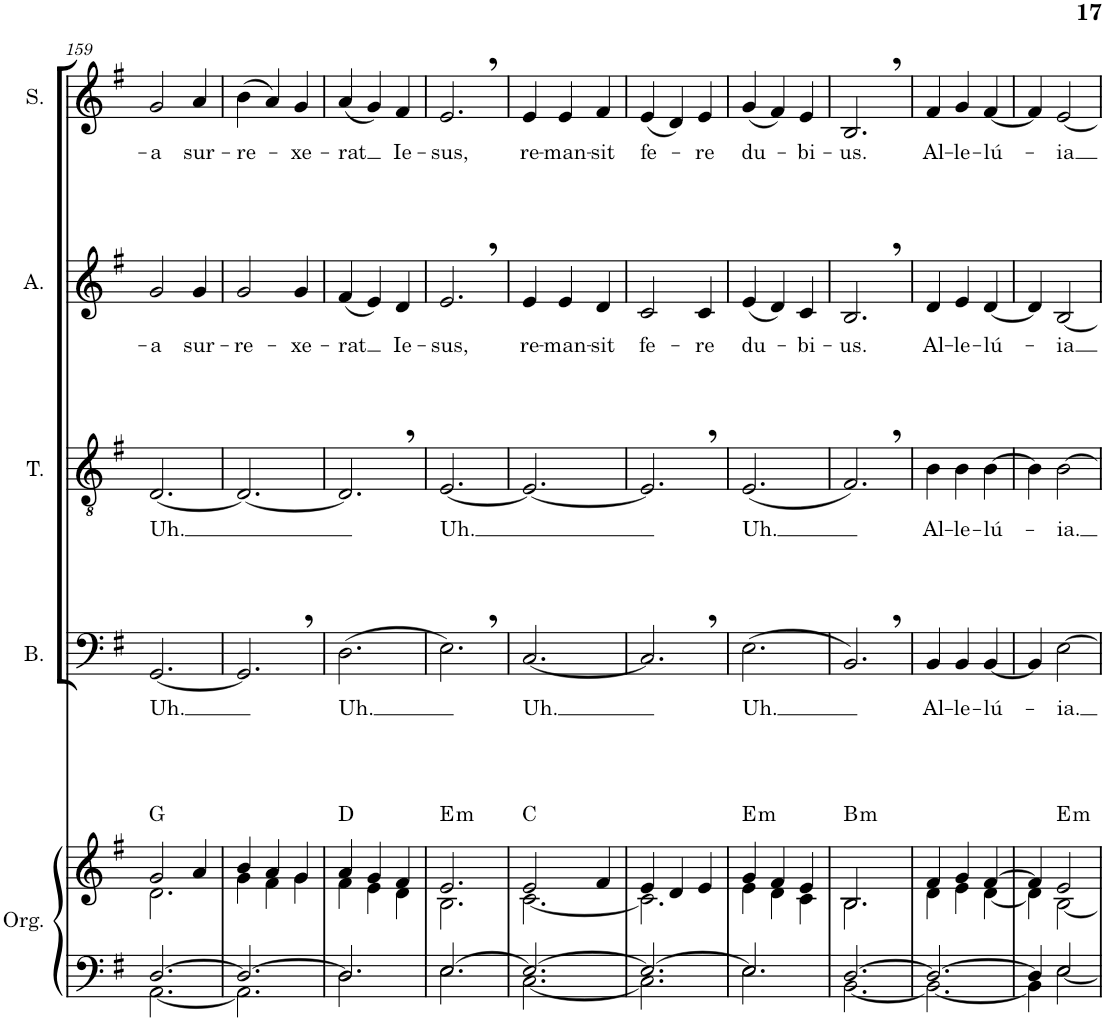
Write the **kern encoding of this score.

**kern	**kern	**harte	**kern	**text	**kern	**text	**kern	**text	**kern	**text
*part5	*part5	*part5	*part4	*part4	*part3	*part3	*part2	*part2	*part1	*part1
*staff6	*staff5	*	*staff4	*staff4	*staff3	*staff3	*staff2	*staff2	*staff1	*staff1
*I"Órgano	*	*	*I"Bajo	*	*I"Tenor	*	*I"Alto	*	*I"Soprano	*
*	*	*	*I'B.	*	*I'T.	*	*I'A.	*	*I'S.	*
!!LO:PB:g=z
*clefF4	*clefG2	*	*clefF4	*	*clefGv2	*	*clefG2	*	*clefG2	*
*k[f#]	*k[f#]	*	*k[f#]	*	*k[f#]	*	*k[f#]	*	*k[f#]	*
*M3/4	*M3/4	*	*M3/4	*	*M3/4	*	*M3/4	*	*M3/4	*
=159	=159	=159	=159	=159	=159	=159	=159	=159	=159	=159
*^	*^	*	*	*	*	*	*	*	*	*
!	!	!	!	!	!	!LO:LY:b	!	!LO:LY:b	!	!LO:LY:b	!	!LO:LY:b
[2.D/	[2.AA\	2g/	2.d\	G:maj	[2.GG/	Uh.	[2.D/	Uh.	2g/	-a	2g/	-a
!	!	!	!	!	!	!	!	!	!	!LO:LY:b	!	!LO:LY:b
.	.	4a/	.	.	.	.	.	.	4g/	sur-	4a/	sur-
=160	=160	=160	=160	=160	=160	=160	=160	=160	=160	=160	=160	=160
!	!	!	!	!	!	!	!	!	!	!LO:LY:b	!	!LO:LY:b
2.D/_	2.AA\]	4b/	4g\	.	2.GG,/]	.	2.D/_	.	2g/	-re-	(4b\	-re-
.	.	4a/	4f#\	.	.	.	.	.	.	.	4a/)	.
!	!	!	!	!	!	!	!	!	!	!LO:LY:b	!	!LO:LY:b
.	.	4g/	4g\	.	.	.	.	.	4g/	-xe-	4g/	-xe-
=161	=161	=161	=161	=161	=161	=161	=161	=161	=161	=161	=161	=161
!	!	!	!	!	!	!LO:LY:b	!	!	!	!LO:LY:b	!	!LO:LY:b
2.D/]	2.D\	4a/	4f#\	D:maj	(2.D\	Uh.	2.D,/]	.	(4f#/	-rat	(4a/	-rat
.	.	4g/	4e\	.	.	.	.	.	4e/)	.	4g/)	.
!	!	!	!	!	!	!	!	!	!	!LO:LY:b	!	!LO:LY:b
.	.	4f#/	4d\	.	.	.	.	.	4d/	Ie-	4f#/	Ie-
=162	=162	=162	=162	=162	=162	=162	=162	=162	=162	=162	=162	=162
!	!	!	!	!LO:H:kt=m	!	!	!	!LO:LY:b	!	!LO:LY:b	!	!LO:LY:b
[2.E/	2.E\	2.e/	2.B\	E:min	2.E,\)	.	[2.E/	Uh.	2.e,/	-sus,	2.e,/	-sus,
=163	=163	=163	=163	=163	=163	=163	=163	=163	=163	=163	=163	=163
!	!	!	!	!	!	!LO:LY:b	!	!	!	!LO:LY:b	!	!LO:LY:b
2.E/_	[2.C\	2e/	[2.c\	C:maj	[2.C/	Uh.	2.E/_	.	4e/	re-	4e/	re-
!	!	!	!	!	!	!	!	!	!	!LO:LY:b	!	!LO:LY:b
.	.	.	.	.	.	.	.	.	4e/	-man-	4e/	-man-
!	!	!	!	!	!	!	!	!	!	!LO:LY:b	!	!LO:LY:b
.	.	4f#/	.	.	.	.	.	.	4d/	-sit	4f#/	-sit
=164	=164	=164	=164	=164	=164	=164	=164	=164	=164	=164	=164	=164
!	!	!	!	!	!	!	!	!	!	!LO:LY:b	!	!LO:LY:b
2.E/_	2.C\]	4e/	2.c\]	.	2.C,/]	.	2.E,/]	.	2c/	fe-	(4e/	fe-
.	.	4d/	.	.	.	.	.	.	.	.	4d/)	.
!	!	!	!	!	!	!	!	!	!	!LO:LY:b	!	!LO:LY:b
.	.	4e/	.	.	.	.	.	.	4c/	-re	4e/	-re
=165	=165	=165	=165	=165	=165	=165	=165	=165	=165	=165	=165	=165
!	!	!	!	!LO:H:kt=m	!	!LO:LY:b	!	!LO:LY:b	!	!LO:LY:b	!	!LO:LY:b
2.E/]	2.E\	4g/	4e\	E:min	(2.E\	Uh.	(2.E/	Uh.	(4e/	du-	(4g/	du-
.	.	4f#/	4d\	.	.	.	.	.	4d/)	.	4f#/)	.
!	!	!	!	!	!	!	!	!	!	!LO:LY:b	!	!LO:LY:b
.	.	4e/	4c\	.	.	.	.	.	4c/	-bi-	4e/	-bi-
=166	=166	=166	=166	=166	=166	=166	=166	=166	=166	=166	=166	=166
!	!	!	!	!LO:H:kt=m	!	!	!	!	!	!LO:LY:b	!	!LO:LY:b
[2.D/	[2.BB\	2.B/	2.B\	B:min	2.BB,/)	.	2.F#,/)	.	2.B,/	-us.	2.B,/	-us.
=167	=167	=167	=167	=167	=167	=167	=167	=167	=167	=167	=167	=167
!	!	!	!	!	!	!LO:LY:b	!	!LO:LY:b	!	!LO:LY:b	!	!LO:LY:b
2.D/_	2.BB\_	4f#/	4d\	.	4BB/	Al-	4B\	Al-	4d/	-Al-	4f#/	-Al-
!	!	!	!	!	!	!LO:LY:b	!	!LO:LY:b	!	!LO:LY:b	!	!LO:LY:b
.	.	4g/	4e\	.	4BB/	-le-	4B\	-le-	4e/	-le-	4g/	-le-
!	!	!	!	!	!	!LO:LY:b	!	!LO:LY:b	!	!LO:LY:b	!	!LO:LY:b
.	.	[4f#/	[4d\	.	[4BB/	-lú-	[4B\	-lú-	[4d/	-lú-	[4f#/	-lú-
=168	=168	=168	=168	=168	=168	=168	=168	=168	=168	=168	=168	=168
4D/]	4BB\]	4f#/]	4d\]	.	4BB/]	.	4B\]	.	4d/]	.	4f#/]	.
!	!	!	!	!LO:H:kt=m	!	!LO:LY:b	!	!LO:LY:b	!	!LO:LY:b	!	!LO:LY:b
2E/	[2E\	2e/	[2B\	E:min	[2E\	-ia.	[2B\	-ia.	[2B/	-ia	[2e/	-ia
*v	*v	*	*	*	*	*	*	*	*	*	*	*
*	*v	*v	*	*	*	*	*	*	*	*	*
=	=	=	=	=	=	=	=	=	=	=
*-	*-	*-	*-	*-	*-	*-	*-	*-	*-	*-
